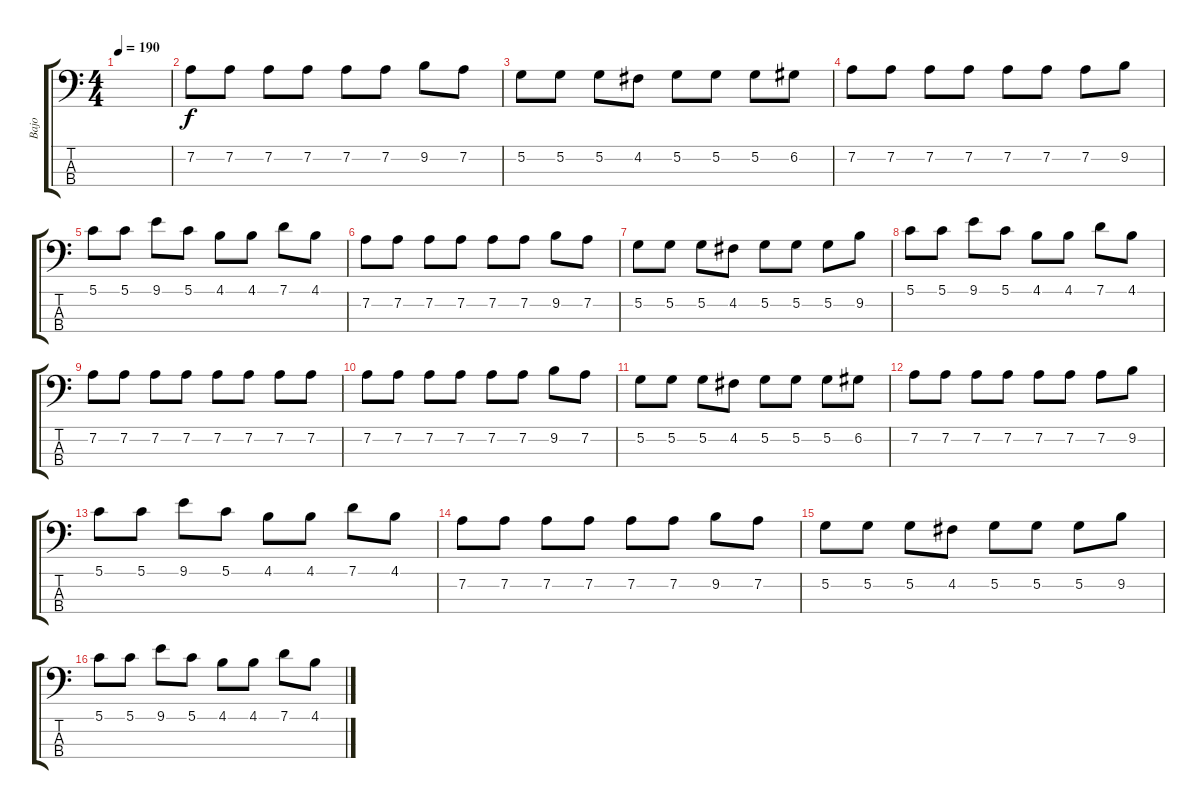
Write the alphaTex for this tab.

\track ("Bajo" "Bajo") {instrument electricbassfinger}
\staff {score tabs}
\tuning (G2 D2 A1 E1) {hide}
\ts (4 4)
\tempo 190
\clef f4
\ks c
|
7.2.8 7.2.8 7.2.8 7.2.8 7.2.8 7.2.8 9.2.8 7.2.8 |
5.2.8 5.2.8 5.2.8 4.2.8 5.2.8 5.2.8 5.2.8 6.2.8 |
7.2.8 7.2.8 7.2.8 7.2.8 7.2.8 7.2.8 7.2.8 9.2.8 |
5.1.8 5.1.8 9.1.8 5.1.8 4.1.8 4.1.8 7.1.8 4.1.8 |
7.2.8 7.2.8 7.2.8 7.2.8 7.2.8 7.2.8 9.2.8 7.2.8 |
5.2.8 5.2.8 5.2.8 4.2.8 5.2.8 5.2.8 5.2.8 9.2.8 |
5.1.8 5.1.8 9.1.8 5.1.8 4.1.8 4.1.8 7.1.8 4.1.8 |
7.2.8 7.2.8 7.2.8 7.2.8 7.2.8 7.2.8 7.2.8 7.2.8 |
7.2.8 7.2.8 7.2.8 7.2.8 7.2.8 7.2.8 9.2.8 7.2.8 |
5.2.8 5.2.8 5.2.8 4.2.8 5.2.8 5.2.8 5.2.8 6.2.8 |
7.2.8 7.2.8 7.2.8 7.2.8 7.2.8 7.2.8 7.2.8 9.2.8 |
5.1.8 5.1.8 9.1.8 5.1.8 4.1.8 4.1.8 7.1.8 4.1.8 |
7.2.8 7.2.8 7.2.8 7.2.8 7.2.8 7.2.8 9.2.8 7.2.8 |
5.2.8 5.2.8 5.2.8 4.2.8 5.2.8 5.2.8 5.2.8 9.2.8 |
5.1.8 5.1.8 9.1.8 5.1.8 4.1.8 4.1.8 7.1.8 4.1.8
